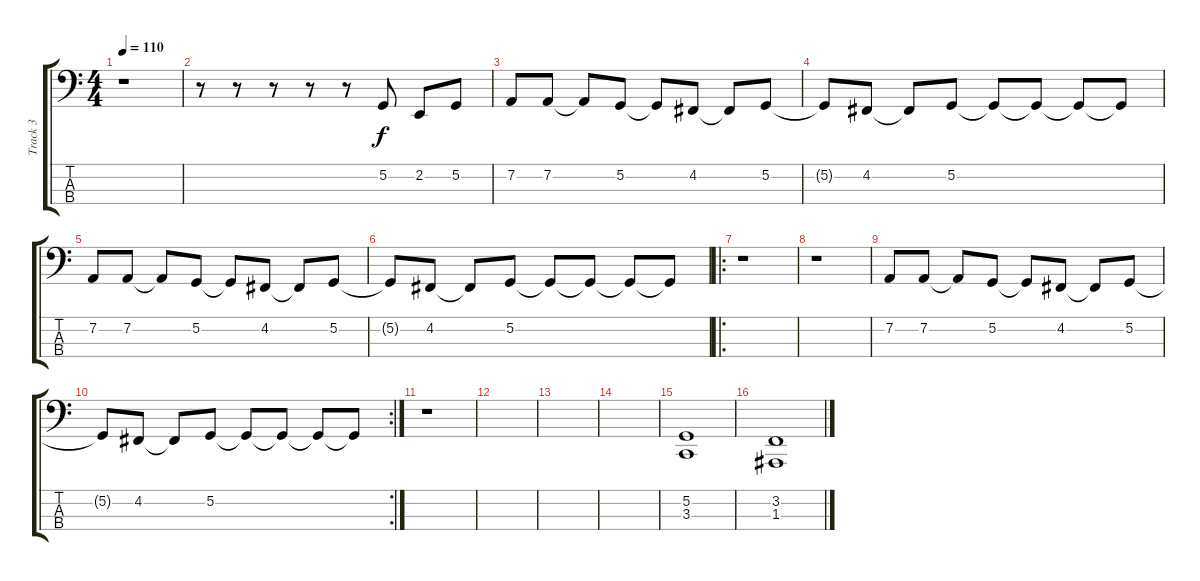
\track ("Track 3" "Track 3") {instrument tremolostrings}
\staff {score tabs}
\tuning (G2 D2 A1 E1) {hide}
\ts (4 4)
\tempo 110
\clef f4
\ks c
r.1{dy f} |
r.8 r.8 r.8 r.8 r.8 5.2.8 2.2.8 5.2.8 |
7.2.8 7.2.8 7.2{t}.8 5.2.8 5.2{t}.8 4.2.8 4.2{t}.8 5.2.8 |
5.2{t}.8 4.2.8 4.2{t}.8 5.2.8 5.2{t}.8 5.2{t}.8 5.2{t}.8 5.2{t}.8 |
7.2.8 7.2.8 7.2{t}.8 5.2.8 5.2{t}.8 4.2.8 4.2{t}.8 5.2.8 |
5.2{t}.8 4.2.8 4.2{t}.8 5.2.8 5.2{t}.8 5.2{t}.8 5.2{t}.8 5.2{t}.8 |
\ro
r.1 |
r.1 |
7.2.8 7.2.8 7.2{t}.8 5.2.8 5.2{t}.8 4.2.8 4.2{t}.8 5.2.8 |
\rc 2
5.2{t}.8 4.2.8 4.2{t}.8 5.2.8 5.2{t}.8 5.2{t}.8 5.2{t}.8 5.2{t}.8 |
r.1 |
|
|
|
(5.2 3.3).1 |
(3.2 1.3).1
